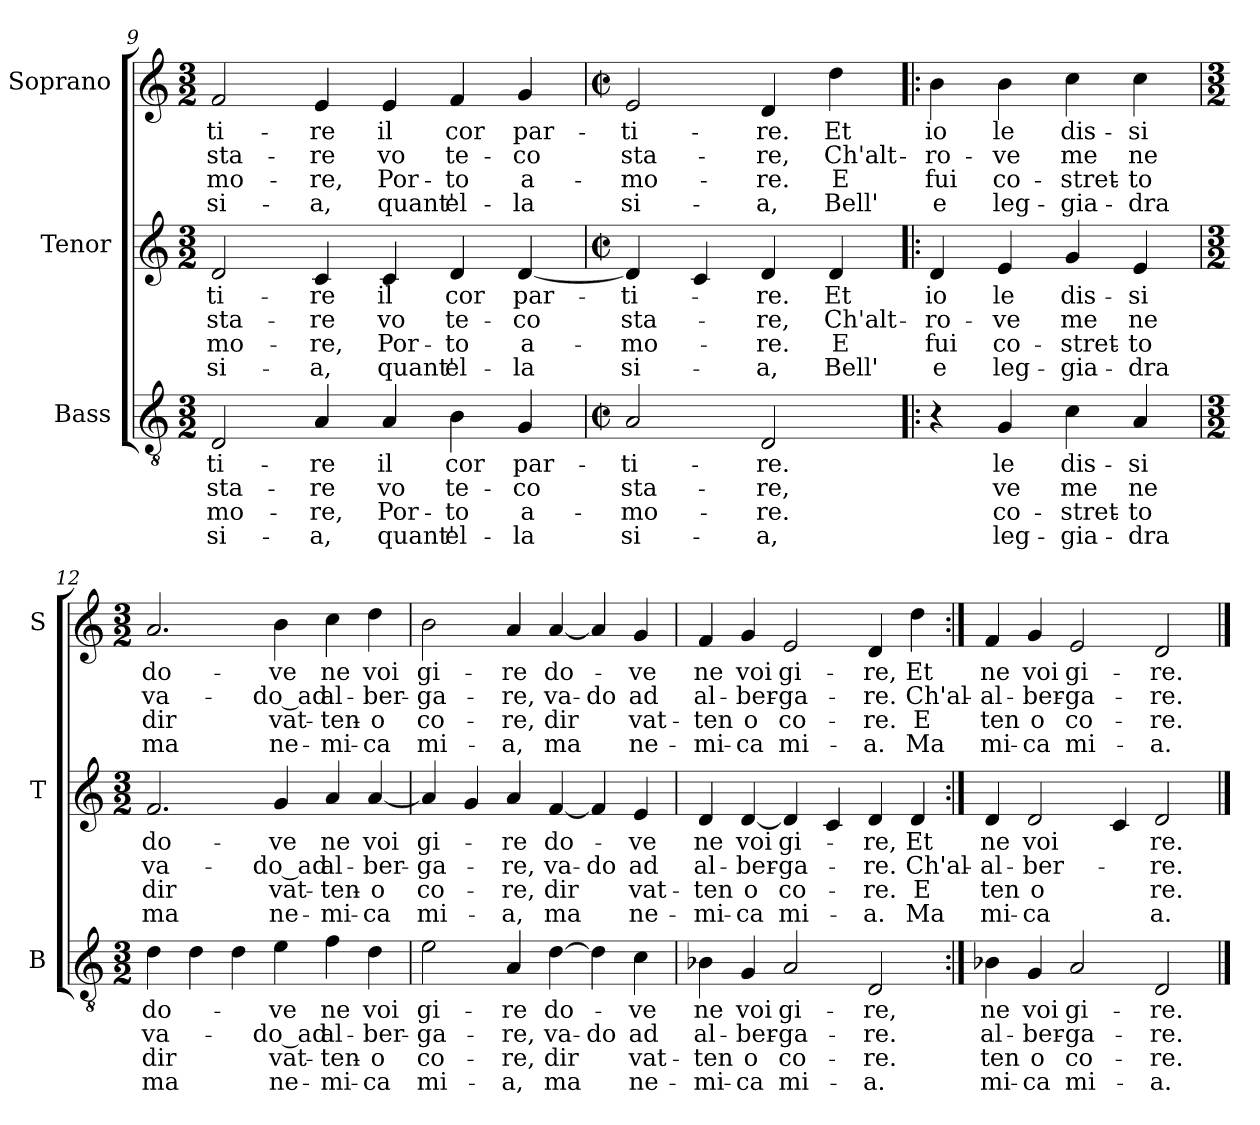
**kern	**text	**text	**text	**text	**kern	**text	**text	**text	**text	**kern	**text	**text	**text	**text
*part3	*part3	*part3	*part3	*part3	*part2	*part2	*part2	*part2	*part2	*part1	*part1	*part1	*part1	*part1
*staff3	*staff3	*staff3	*staff3	*staff3	*staff2	*staff2	*staff2	*staff2	*staff2	*staff1	*staff1	*staff1	*staff1	*staff1
*I"Bass	*	*	*	*	*I"Tenor	*	*	*	*	*I"Soprano	*	*	*	*
*I'B	*	*	*	*	*I'T	*	*	*	*	*I'S	*	*	*	*
*clefGv2	*	*	*	*	*clefG2	*	*	*	*	*clefG2	*	*	*	*
*k[]	*	*	*	*	*k[]	*	*	*	*	*k[]	*	*	*	*
*C:	*	*	*	*	*C:	*	*	*	*	*C:	*	*	*	*
*M3/2	*	*	*	*	*M3/2	*	*	*	*	*M3/2	*	*	*	*
=9	=9	=9	=9	=9	=9	=9	=9	=9	=9	=9	=9	=9	=9	=9
2D/	-ti-	sta-	mo-	si-	2d/	-ti-	sta-	mo-	si-	2f/	-ti-	sta-	mo-	si-
4A/	-re	-re	-re,	-a,	4c/	-re	-re	-re,	-a,	4e/	-re	-re	-re,	-a,
4A/	il	vo	Por-	quant'	4c/	il	vo	Por-	quant'	4e/	il	vo	Por-	quant'
4B\	cor	te-	-to	el-	4d/	cor	te-	-to	el-	4f/	cor	te-	-to	el-
4G/	par-	-co	a-	-la	[4d/	par-	-co	a-	-la	4g/	par-	-co	a-	-la
=10	=10	=10	=10	=10	=10	=10	=10	=10	=10	=10	=10	=10	=10	=10
*M2/2	*	*	*	*	*M2/2	*	*	*	*	*M2/2	*	*	*	*
*met(c|)	*	*	*	*	*met(c|)	*	*	*	*	*met(c|)	*	*	*	*
2A/	-ti-	sta-	-mo-	si-	4d/]	-ti-	sta-	-mo-	si-	2e/	-ti-	sta-	-mo-	si-
.	.	.	.	.	4c/	.	.	.	.	.	.	.	.	.
2D/	-re.	-re,	-re.	-a,	4d/	-re.	-re,	-re.	-a,	4d/	-re.	-re,	-re.	-a,
.	.	.	.	.	4d/	Et	Ch'alt-	E	Bell'	4dd\	Et	Ch'alt-	E	Bell'
=11!|:	=11!|:	=11!|:	=11!|:	=11!|:	=11!|:	=11!|:	=11!|:	=11!|:	=11!|:	=11!|:	=11!|:	=11!|:	=11!|:	=11!|:
4r	io	ro-	fui	e	4d/	io	-ro-	fui	e	4b\	io	-ro-	fui	e
4G/	le	-ve	co-	leg-	4e/	le	-ve	co-	leg-	4b\	le	-ve	co-	leg-
4c\	dis-	me	-stret-	-gia-	4g/	dis-	me	-stret-	-gia-	4cc\	dis-	me	-stret-	-gia-
4A/	-si	ne	-to	-dra	4e/	-si	ne	-to	-dra	4cc\	-si	ne	-to	-dra
!!LO:LB:g=z
=12	=12	=12	=12	=12	=12	=12	=12	=12	=12	=12	=12	=12	=12	=12
*M3/2	*	*	*	*	*M3/2	*	*	*	*	*M3/2	*	*	*	*
4d\	do-	va-	dir	ma	2.f/	do-	va-	dir	ma	2.a/	do-	va-	dir	ma
4d\	.	.	.	.	.	.	.	.	.	.	.	.	.	.
4d\	.	.	.	.	.	.	.	.	.	.	.	.	.	.
4e\	-ve	-do_ad	vat-	ne-	4g/	-ve	-do_ad	vat-	ne-	4b\	-ve	-do_ad	vat-	ne-
4f\	ne	al-	-ten-	-mi-	4a/	ne	al-	-ten-	-mi-	4cc\	ne	al-	-ten-	-mi-
4d\	voi	-ber-	-o	-ca	[4a/	voi	-ber-	-o	-ca	4dd\	voi	-ber-	-o	-ca
=13	=13	=13	=13	=13	=13	=13	=13	=13	=13	=13	=13	=13	=13	=13
2e\	gi-	-ga-	co-	mi-	4a/]	gi-	-ga-	co-	mi-	2b\	gi-	-ga-	co-	mi-
.	.	.	.	.	4g/	.	.	.	.	.	.	.	.	.
4A/	-re	-re,	-re,	-a,	4a/	-re	-re,	-re,	-a,	4a/	-re	-re,	-re,	-a,
[4d\	do-	va-	dir	ma	[4f/	do-	va-	dir	ma	[4a/	do-	va-	dir	ma
4d\]	.	-do	.	.	4f/]	.	-do	.	.	4a/]	.	-do	.	.
4c\	-ve	ad	vat-	ne-	4e/	-ve	ad	vat-	ne-	4g/	-ve	ad	vat-	ne-
=14	=14	=14	=14	=14	=14	=14	=14	=14	=14	=14	=14	=14	=14	=14
4B-X\	ne	al-	-ten	-mi-	4d/	ne	al-	-ten	-mi-	4f/	ne	al-	-ten	-mi-
4G/	voi	-ber-	o	-ca	[4d/	voi	-ber-	o	-ca	4g/	voi	-ber-	o	-ca
2A/	gi-	-ga-	co-	mi-	4d/]	gi-	-ga-	co-	mi-	2e/	gi-	-ga-	co-	mi-
.	.	.	.	.	4c/	.	.	.	.	.	.	.	.	.
2D/	-re,	-re.	-re.	-a.	4d/	-re,	-re.	-re.	-a.	4d/	-re,	-re.	-re.	-a.
.	.	.	.	.	4d/	Et	Ch'al-	E	Ma	4dd\	Et	Ch'al-	E	Ma
=15:|!	=15:|!	=15:|!	=15:|!	=15:|!	=15:|!	=15:|!	=15:|!	=15:|!	=15:|!	=15:|!	=15:|!	=15:|!	=15:|!	=15:|!
4B-X\	ne	al-	ten	mi-	4d/	ne	-al-	ten	mi-	4f/	ne	-al-	ten	mi-
4G/	voi	-ber-	o	-ca	2d/	voi	-ber-	o	-ca	4g/	voi	-ber-	o	-ca
2A/	gi-	-ga-	co-	mi-	.	.	.	.	.	2e/	gi-	-ga-	co-	mi-
.	.	.	.	.	4c/	.	.	.	.	.	.	.	.	.
2D/	-re.	-re.	-re.	-a.	2d/	re.	-re.	re.	a.	2d/	-re.	-re.	-re.	-a.
==	==	==	==	==	==	==	==	==	==	==	==	==	==	==
*-	*-	*-	*-	*-	*-	*-	*-	*-	*-	*-	*-	*-	*-	*-
